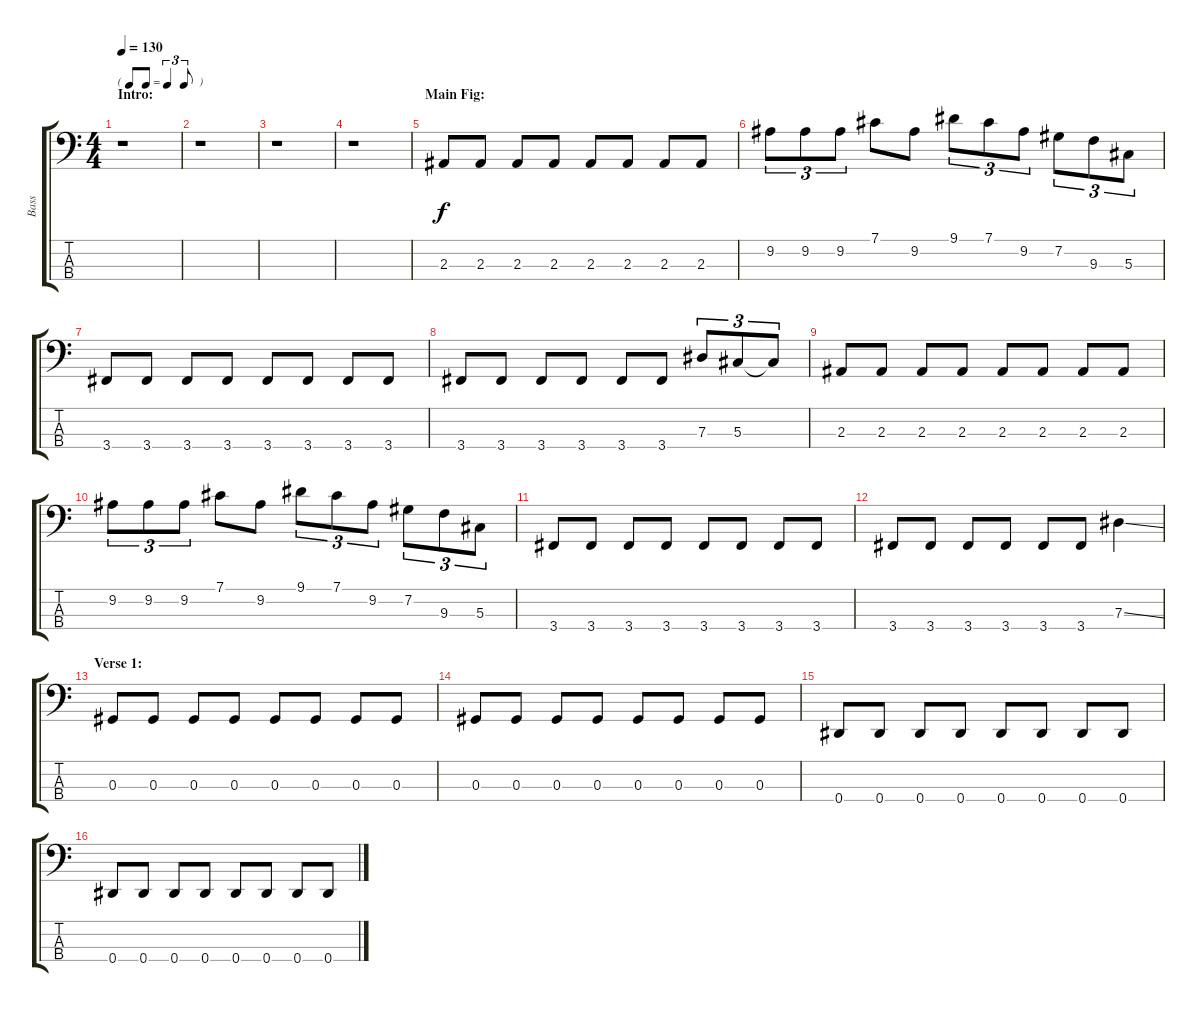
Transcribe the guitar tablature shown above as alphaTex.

\track ("Bass" "Bass") {instrument electricbassfinger}
\staff {score tabs}
\tuning (Gb2 Db2 Ab1 Eb1) {hide}
\ts (4 4)
\tf triplet8th
\section ("" "Intro:")
\tempo 130
\clef f4
\ks c
r.1{dy f volume 14 instrument electricbassfinger} |
r.1 |
r.1 |
r.1 |
\section ("" "Main Fig:")
2.3.8 2.3.8 2.3.8 2.3.8 2.3.8 2.3.8 2.3.8 2.3.8 |
9.2.8{tu (3 2)} 9.2.8{tu (3 2)} 9.2.8{tu (3 2)} 7.1.8 9.2.8 9.1.8{tu (3 2)} 7.1.8{tu (3 2)} 9.2.8{tu (3 2)} 7.2.8{tu (3 2)} 9.3.8{tu (3 2)} 5.3.8{tu (3 2)} |
3.4.8 3.4.8 3.4.8 3.4.8 3.4.8 3.4.8 3.4.8 3.4.8 |
3.4.8 3.4.8 3.4.8 3.4.8 3.4.8 3.4.8 7.3.8{tu (3 2)} 5.3.8{tu (3 2)} 5.3{t}.8{tu (3 2)} |
2.3.8 2.3.8 2.3.8 2.3.8 2.3.8 2.3.8 2.3.8 2.3.8 |
9.2.8{tu (3 2)} 9.2.8{tu (3 2)} 9.2.8{tu (3 2)} 7.1.8 9.2.8 9.1.8{tu (3 2)} 7.1.8{tu (3 2)} 9.2.8{tu (3 2)} 7.2.8{tu (3 2)} 9.3.8{tu (3 2)} 5.3.8{tu (3 2)} |
3.4.8 3.4.8 3.4.8 3.4.8 3.4.8 3.4.8 3.4.8 3.4.8 |
3.4.8 3.4.8 3.4.8 3.4.8 3.4.8 3.4.8 7.3{ss}.4 |
\section ("" "Verse 1:")
0.3.8 0.3.8 0.3.8 0.3.8 0.3.8 0.3.8 0.3.8 0.3.8 |
0.3.8 0.3.8 0.3.8 0.3.8 0.3.8 0.3.8 0.3.8 0.3.8 |
0.4.8 0.4.8 0.4.8 0.4.8 0.4.8 0.4.8 0.4.8 0.4.8 |
0.4.8 0.4.8 0.4.8 0.4.8 0.4.8 0.4.8 0.4.8 0.4.8
